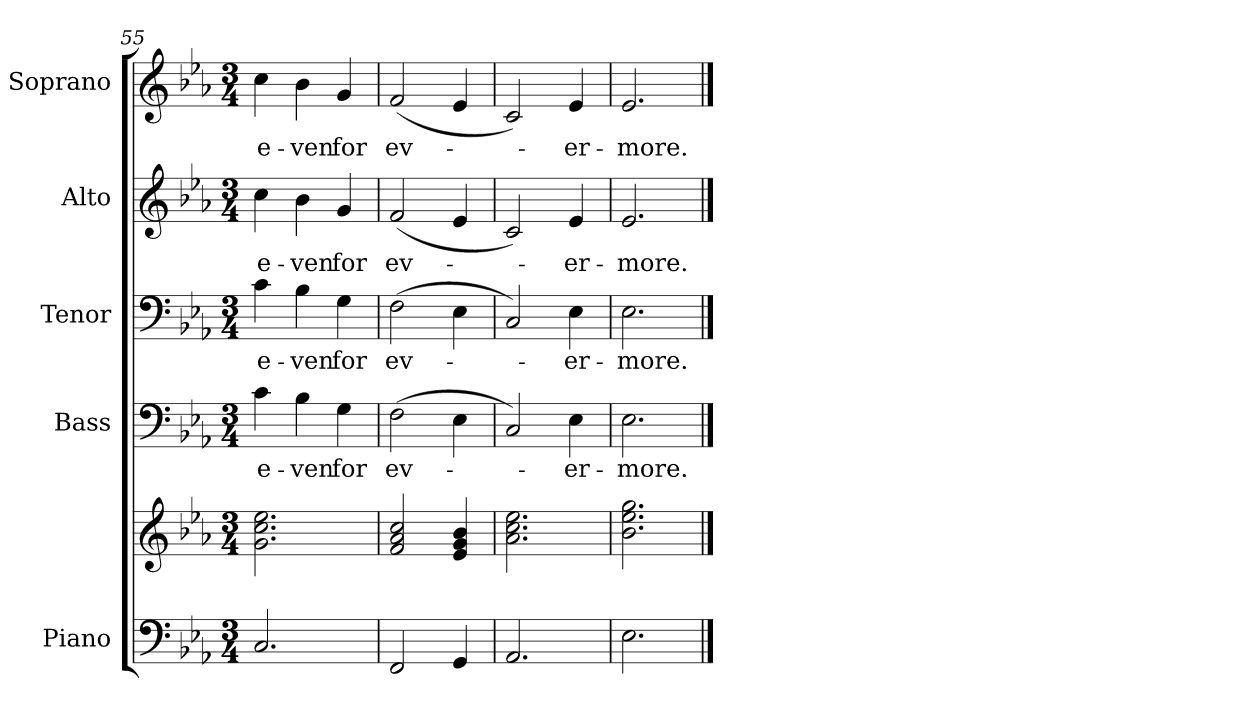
**kern	**kern	**kern	**text	**kern	**text	**kern	**text	**kern	**text
*part5	*part5	*part4	*part4	*part3	*part3	*part2	*part2	*part1	*part1
*staff6	*staff5	*staff4	*staff4	*staff3	*staff3	*staff2	*staff2	*staff1	*staff1
*I"Piano	*	*I"Bass	*	*I"Tenor	*	*I"Alto	*	*I"Soprano	*
*I'Pno.	*	*I'B.	*	*I'T.	*	*I'A.	*	*I'S.	*
*clefF4	*clefG2	*clefF4	*	*clefF4	*	*clefG2	*	*clefG2	*
*k[b-e-a-]	*k[b-e-a-]	*k[b-e-a-]	*	*k[b-e-a-]	*	*k[b-e-a-]	*	*k[b-e-a-]	*
*E-:	*E-:	*E-:	*	*E-:	*	*E-:	*	*E-:	*
*M3/4	*M3/4	*M3/4	*	*M3/4	*	*M3/4	*	*M3/4	*
=55	=55	=55	=55	=55	=55	=55	=55	=55	=55
!	!	!	!LO:LY:b:color=#000000	!	!	!	!	!	!
!	!	!	!	!	!LO:LY:b:color=#000000	!	!	!	!
!	!	!	!	!	!	!	!LO:LY:b:color=#000000	!	!
!	!	!	!	!	!	!	!	!	!LO:LY:b:color=#000000
2.Ci/	2.gi\ 2.cci 2.ee-i	4ci\	e-	4ci\	e-	4cci\	e-	4cci\	e-
!	!	!	!LO:LY:b:color=#000000	!	!	!	!	!	!
!	!	!	!	!	!LO:LY:b:color=#000000	!	!	!	!
!	!	!	!	!	!	!	!LO:LY:b:color=#000000	!	!
!	!	!	!	!	!	!	!	!	!LO:LY:b:color=#000000
.	.	4B-i\	-ven	4B-i\	-ven	4b-i\	-ven	4b-i\	-ven
!	!	!	!LO:LY:b:color=#000000	!	!	!	!	!	!
!	!	!	!	!	!LO:LY:b:color=#000000	!	!	!	!
!	!	!	!	!	!	!	!LO:LY:b:color=#000000	!	!
!	!	!	!	!	!	!	!	!	!LO:LY:b:color=#000000
.	.	4Gi\	for	4Gi\	for	4gi/	for	4gi/	for
!!LO:PB:g=z
=56	=56	=56	=56	=56	=56	=56	=56	=56	=56
!	!	!	!LO:LY:b:color=#000000	!	!	!	!	!	!
!	!	!	!	!	!LO:LY:b:color=#000000	!	!	!	!
!	!	!	!	!	!	!	!LO:LY:b:color=#000000	!	!
!	!	!	!	!	!	!	!	!	!LO:LY:b:color=#000000
2FFi/	2fi/ 2a-i 2cci	(2Fi\	ev-	(2Fi\	ev-	(2fi/	ev-	(2fi/	ev-
4GGi/	4e-i/ 4gi 4b-i	4E-i\	.	4E-i\	.	4e-i/	.	4e-i/	.
=57	=57	=57	=57	=57	=57	=57	=57	=57	=57
2.AA-i/	2.a-i\ 2.cci 2.ee-i	2Ci/)	.	2Ci/)	.	2ci/)	.	2ci/)	.
!	!	!	!LO:LY:b:color=#000000	!	!	!	!	!	!
!	!	!	!	!	!LO:LY:b:color=#000000	!	!	!	!
!	!	!	!	!	!	!	!LO:LY:b:color=#000000	!	!
!	!	!	!	!	!	!	!	!	!LO:LY:b:color=#000000
.	.	4E-i\	-er-	4E-i\	-er-	4e-i/	-er-	4e-i/	-er-
=58	=58	=58	=58	=58	=58	=58	=58	=58	=58
!	!	!	!LO:LY:b:color=#000000	!	!	!	!	!	!
!	!	!	!	!	!LO:LY:b:color=#000000	!	!	!	!
!	!	!	!	!	!	!	!LO:LY:b:color=#000000	!	!
!	!	!	!	!	!	!	!	!	!LO:LY:b:color=#000000
2.E-i\	2.b-i\ 2.ee-i 2.ggi	2.E-i\	-more.	2.E-i\	-more.	2.e-i/	-more.	2.e-i/	-more.
==	==	==	==	==	==	==	==	==	==
*-	*-	*-	*-	*-	*-	*-	*-	*-	*-
